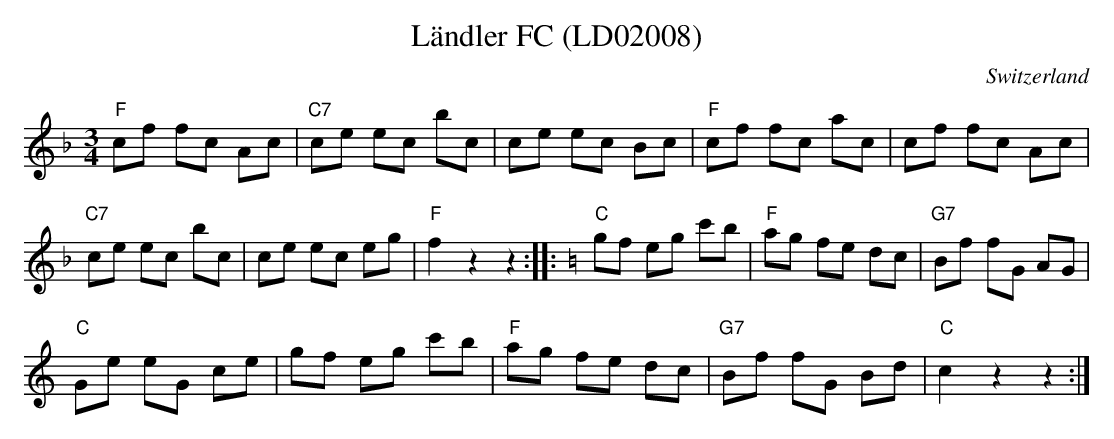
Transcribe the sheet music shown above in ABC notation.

X:1
T:Ländler FC (LD02008)
O:Switzerland
M:3/4
L:1/8
K:F major
"F"cf fc Ac | "C7"ce ec bc | ce ec Bc | "F"cf fc ac | cf fc Ac |
"C7"ce ec bc | ce ec eg | "F"f2z2z2 :: [K:C] "C"gf eg c'b | "F"ag fe dc | "G7"Bf fG AG |
"C"Ge eG ce | gf eg c'b | "F"ag fe dc | "G7"Bf fG Bd | "C"c2z2z2 :|
